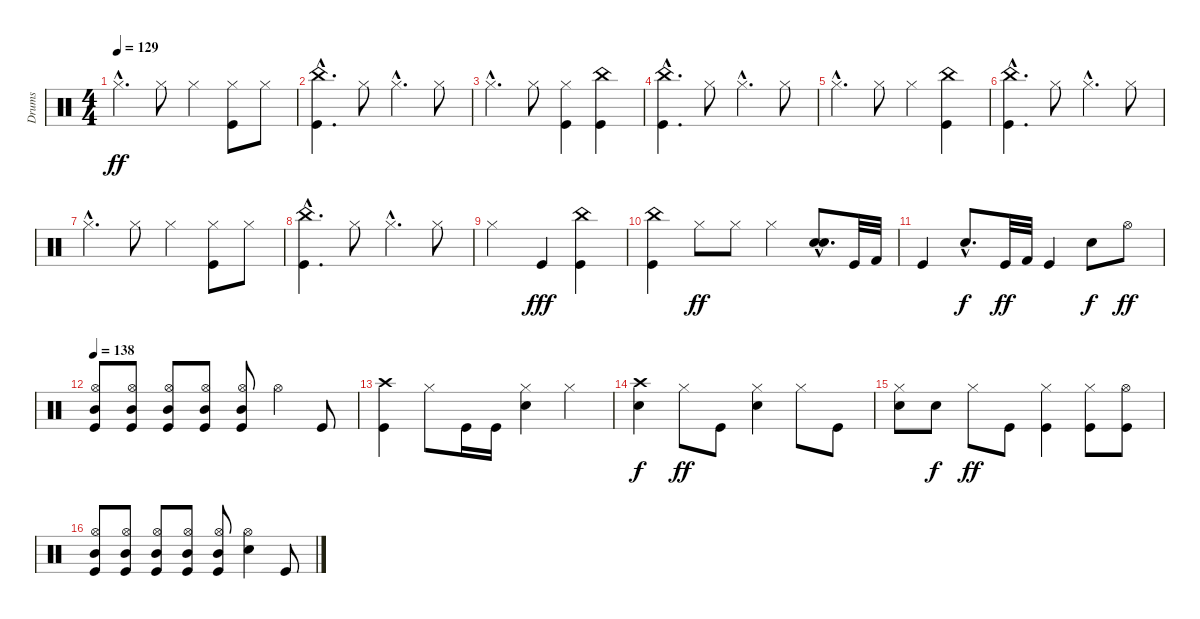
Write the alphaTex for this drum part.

\track ("Drums" "Drums") {instrument percussion}
\staff {score}
\articulation defaults
\ts (4 4)
\tempo 129
\clef neutral
\ks c "Hi-Hat (closed)"{hac}.4{d dy ff} "Hi-Hat (closed)".8 "Hi-Hat (closed)".4
("Hi-Hat (closed)" "Kick (hit)").8 "Hi-Hat (closed)".8 |
("China (hit)"{hac} "Kick (hit)"{hac}).4{d} "Hi-Hat (closed)".8 "Hi-Hat (closed)"{hac}.4{d} "Hi-Hat (closed)".8 |
"Hi-Hat (closed)"{hac}.4{d} "Hi-Hat (closed)".8 ("Hi-Hat (closed)" "Kick (hit)").4 ("China (hit)" "Kick (hit)").4 |
("China (hit)"{hac} "Kick (hit)"{hac}).4{d} "Hi-Hat (closed)".8 "Hi-Hat (closed)"{hac}.4{d} "Hi-Hat (closed)".8 |
"Hi-Hat (closed)"{hac}.4{d} "Hi-Hat (closed)".8 "Hi-Hat (closed)".4 ("China (hit)" "Kick (hit)").4 |
("China (hit)"{hac} "Kick (hit)"{hac}).4{d} "Hi-Hat (closed)".8 "Hi-Hat (closed)"{hac}.4{d} "Hi-Hat (closed)".8 |
"Hi-Hat (closed)"{hac}.4{d} "Hi-Hat (closed)".8 "Hi-Hat (closed)".4 ("Hi-Hat (closed)" "Kick (hit)").8 "Hi-Hat (closed)".8 |
("China (hit)"{hac} "Kick (hit)"{hac}).4{d} "Hi-Hat (closed)".8 "Hi-Hat (closed)"{hac}.4{d} "Hi-Hat (closed)".8 |
"Hi-Hat (closed)".2 "Kick (hit)".4{dy fff} ("China (hit)" "Kick (hit)").4 |
("China (hit)" "Kick (hit)").4 "Hi-Hat (closed)".8{dy ff} "Hi-Hat (closed)".8 "Hi-Hat (closed)".4 ("Snare (hit) 2"{hac} "Snare (hit) 2"{hac}).8{d} "Kick (hit)".32 "Kick (hit) 2".32 |
"Kick (hit)".4 "Snare (hit) 2"{hac}.8{d dy f} "Kick (hit)".32{dy ff} "Kick (hit) 2".32 "Kick (hit)".4 "Snare (hit) 2".8{dy f} "Hi-Hat (open)".8{dy ff} |
\tempo 138
("Hi-Hat (open)" "Mid Tom (hit)" "Kick (hit)").8 ("Hi-Hat (open)" "Mid Tom (hit)" "Kick (hit)").8 ("Hi-Hat (open)" "Mid Tom (hit)" "Kick (hit)").8 ("Hi-Hat (open)" "Mid Tom (hit)" "Kick (hit)").8 ("Hi-Hat (open)" "Mid Tom (hit)" "Kick (hit)").8 "Hi-Hat (open)".4 "Kick (hit)".8 |
("Crash high (hit)" "Kick (hit)").4 "Hi-Hat (closed)".8 "Kick (hit)".16 "Kick (hit)".16 ("Hi-Hat (closed)" "Snare (hit) 2").4 "Hi-Hat (closed)".4 |
("Crash high (hit)" "Snare (hit) 2").4{dy f} "Hi-Hat (closed)".8{dy ff} "Kick (hit)".8 ("Hi-Hat (closed)" "Snare (hit) 2").4 "Hi-Hat (closed)".8 "Kick (hit)".8 |
("Hi-Hat (closed)" "Snare (hit) 2").8 "Snare (hit) 2".8{dy f} "Hi-Hat (closed)".8{dy ff} "Kick (hit)".8 ("Hi-Hat (closed)" "Kick (hit)").4 ("Hi-Hat (closed)" "Kick (hit)").8 ("Hi-Hat (open)" "Kick (hit)").8 |
("Hi-Hat (open)" "Mid Tom (hit)" "Kick (hit)").8 ("Hi-Hat (open)" "Mid Tom (hit)" "Kick (hit)").8 ("Hi-Hat (open)" "Mid Tom (hit)" "Kick (hit)").8 ("Hi-Hat (open)" "Mid Tom (hit)" "Kick (hit)").8 ("Hi-Hat (open)" "Mid Tom (hit)" "Kick (hit)").8 ("Hi-Hat (open)" "Snare (hit) 2").4 "Kick (hit)".8
